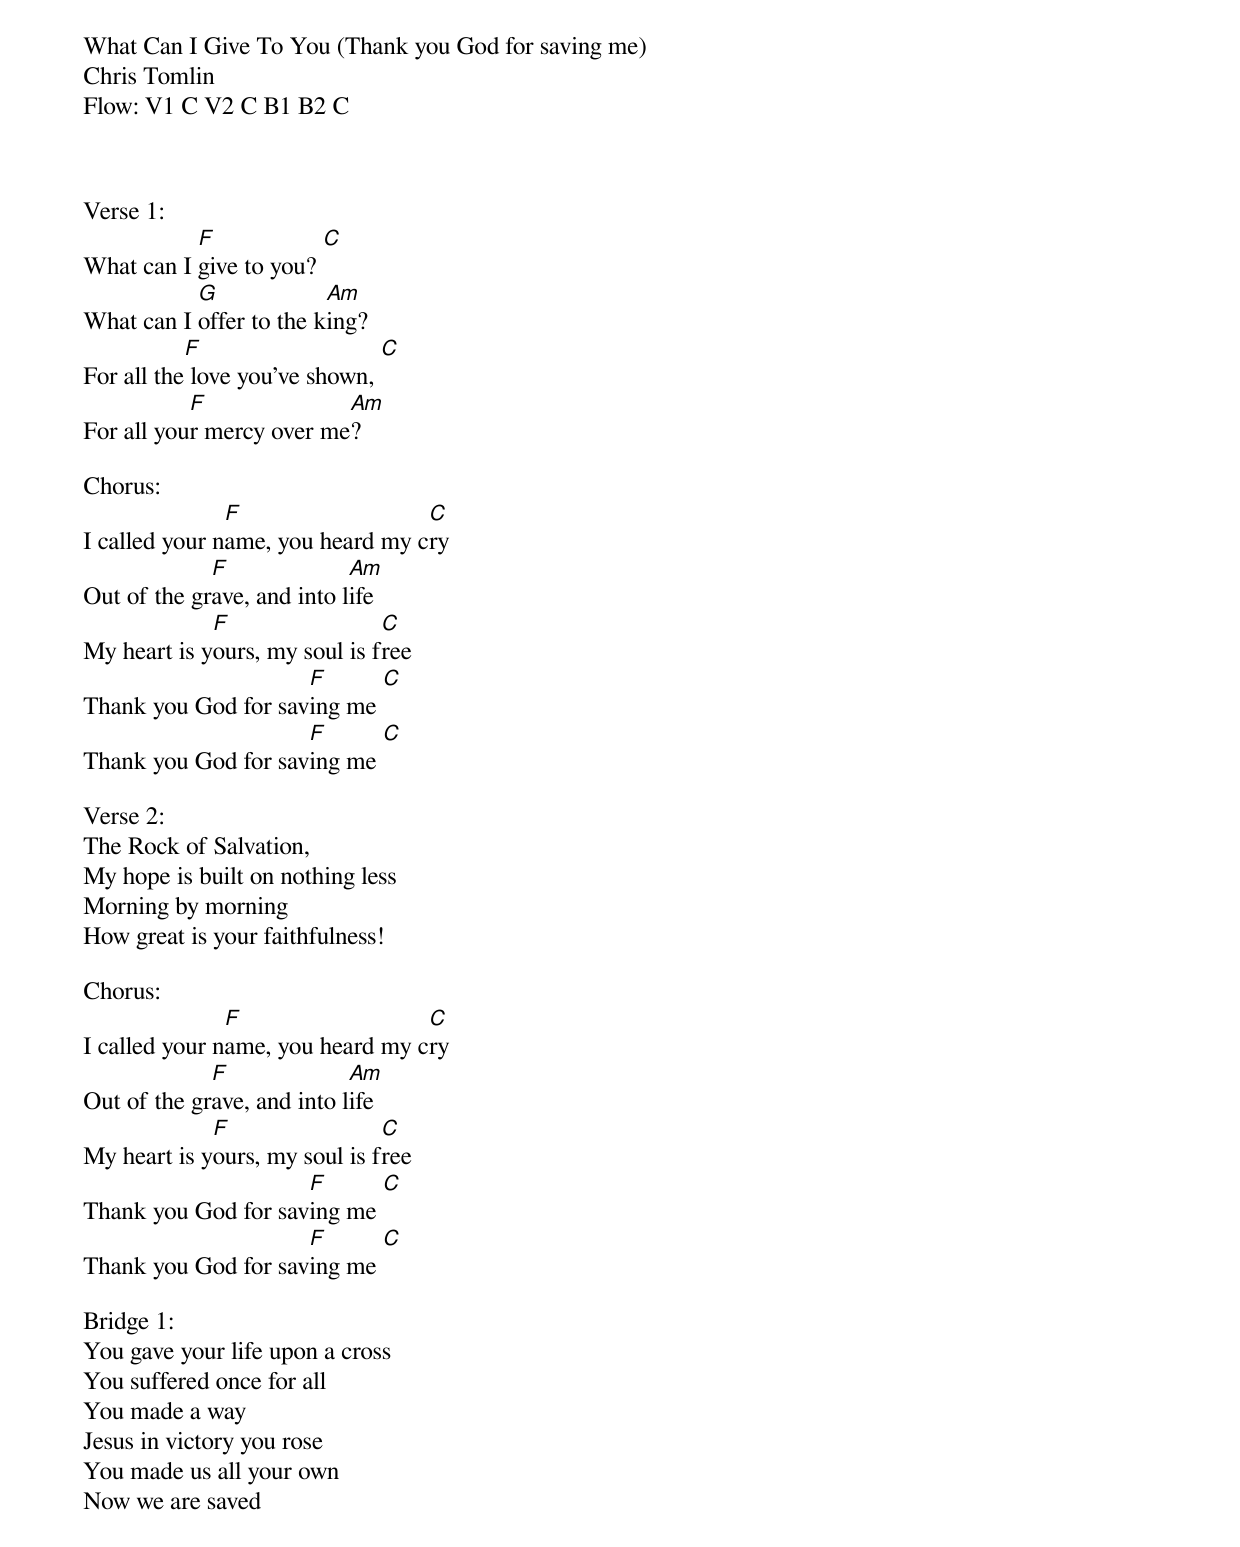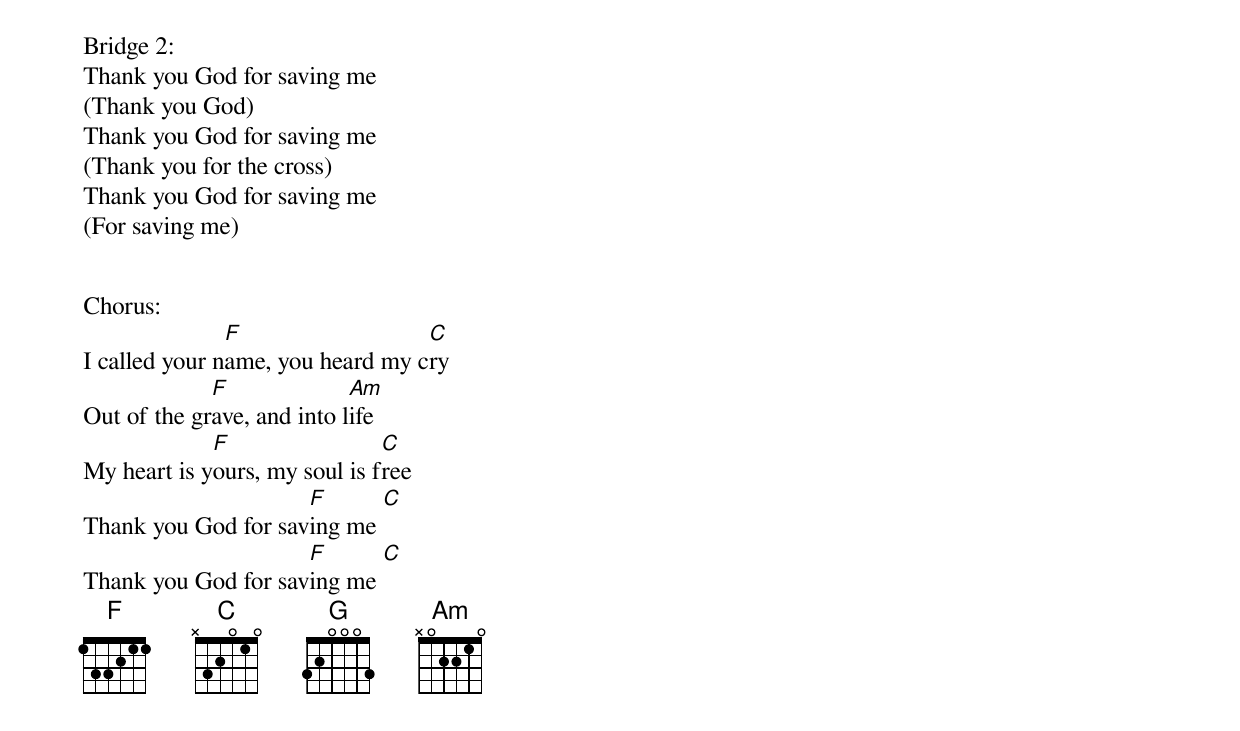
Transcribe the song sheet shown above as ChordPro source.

What Can I Give To You (Thank you God for saving me)
Chris Tomlin
Flow: V1 C V2 C B1 B2 C



Verse 1:
What can I [F]give to you? [C]
What can I [G]offer to the k[Am]ing?
For all the[F] love you've shown, [C]
For all you[F]r mercy over me[Am]?

Chorus:
I called your n[F]ame, you heard my c[C]ry
Out of the gr[F]ave, and into l[Am]ife
My heart is y[F]ours, my soul is f[C]ree
Thank you God for sav[F]ing me [C]
Thank you God for sav[F]ing me [C]

Verse 2:
The Rock of Salvation,
My hope is built on nothing less
Morning by morning
How great is your faithfulness!

Chorus:
I called your n[F]ame, you heard my c[C]ry
Out of the gr[F]ave, and into l[Am]ife
My heart is y[F]ours, my soul is f[C]ree
Thank you God for sav[F]ing me [C]
Thank you God for sav[F]ing me [C]

Bridge 1:
You gave your life upon a cross
You suffered once for all
You made a way
Jesus in victory you rose
You made us all your own
Now we are saved

Bridge 2:
Thank you God for saving me
(Thank you God)
Thank you God for saving me
(Thank you for the cross)
Thank you God for saving me
(For saving me)


Chorus:
I called your n[F]ame, you heard my c[C]ry
Out of the gr[F]ave, and into l[Am]ife
My heart is y[F]ours, my soul is f[C]ree
Thank you God for sav[F]ing me [C]
Thank you God for sav[F]ing me [C]
